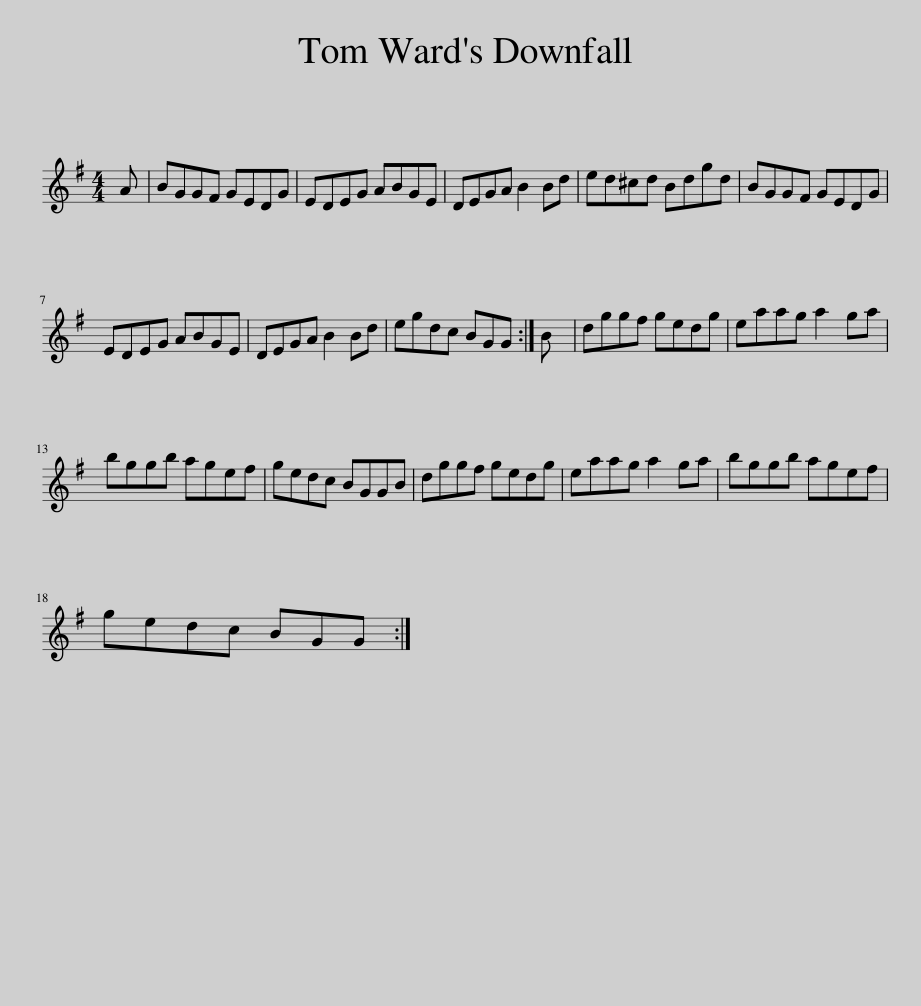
X:1
L:1/8
M:4/4
I:linebreak $
K:G
V:1 treble
V:1
 A | BGGF GEDG | EDEG ABGE | DEGA B2 Bd | ed^cd Bdgd | %5
 BGGF GEDG |$ EDEG ABGE | DEGA B2 Bd | egdc BGG :| B | %10
 dggf gedg | eaag a2 ga |$ bggb agef | gedc BGGB | dggf gedg | %15
 eaag a2 ga | bggb agef |$ gedc BGG :| %18
